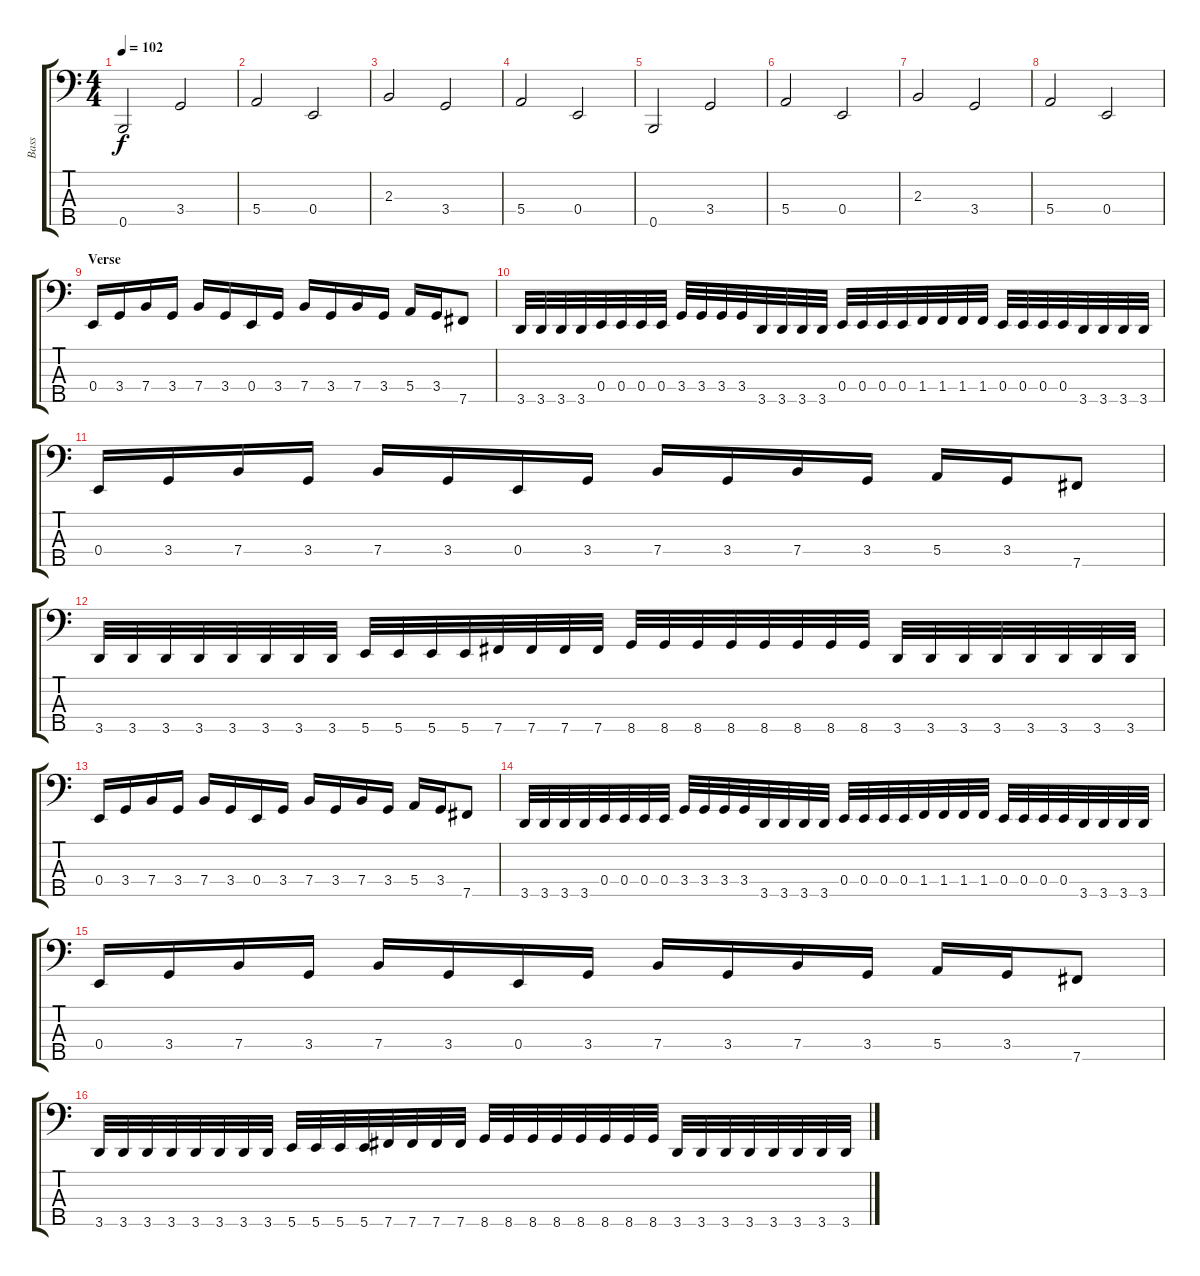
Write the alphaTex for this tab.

\track ("Bass" "Bass") {instrument electricbassfinger}
\staff {score tabs}
\tuning (G2 D2 A1 E1 B0) {hide}
\ts (4 4)
\tempo 102
\clef f4
\ks c
0.5.2{dy f} 3.4.2 |
5.4.2 0.4.2 |
2.3.2 3.4.2 |
5.4.2 0.4.2 |
0.5.2 3.4.2 |
5.4.2 0.4.2 |
2.3.2 3.4.2 |
5.4.2 0.4.2 |
\section ("" "Verse")
0.4.16 3.4.16 7.4.16 3.4.16 7.4.16 3.4.16 0.4.16 3.4.16 7.4.16 3.4.16 7.4.16 3.4.16 5.4.16 3.4.16 7.5.8 |
3.5.32 3.5.32 3.5.32 3.5.32 0.4.32 0.4.32 0.4.32 0.4.32 3.4.32 3.4.32 3.4.32 3.4.32 3.5.32 3.5.32 3.5.32 3.5.32 0.4.32 0.4.32 0.4.32 0.4.32 1.4.32 1.4.32 1.4.32 1.4.32 0.4.32 0.4.32 0.4.32 0.4.32 3.5.32 3.5.32 3.5.32 3.5.32 |
0.4.16 3.4.16 7.4.16 3.4.16 7.4.16 3.4.16 0.4.16 3.4.16 7.4.16 3.4.16 7.4.16 3.4.16 5.4.16 3.4.16 7.5.8 |
3.5.32 3.5.32 3.5.32 3.5.32 3.5.32 3.5.32 3.5.32 3.5.32 5.5.32 5.5.32 5.5.32 5.5.32 7.5.32 7.5.32 7.5.32 7.5.32 8.5.32 8.5.32 8.5.32 8.5.32 8.5.32 8.5.32 8.5.32 8.5.32 3.5.32 3.5.32 3.5.32 3.5.32 3.5.32 3.5.32 3.5.32 3.5.32 |
0.4.16 3.4.16 7.4.16 3.4.16 7.4.16 3.4.16 0.4.16 3.4.16 7.4.16 3.4.16 7.4.16 3.4.16 5.4.16 3.4.16 7.5.8 |
3.5.32 3.5.32 3.5.32 3.5.32 0.4.32 0.4.32 0.4.32 0.4.32 3.4.32 3.4.32 3.4.32 3.4.32 3.5.32 3.5.32 3.5.32 3.5.32 0.4.32 0.4.32 0.4.32 0.4.32 1.4.32 1.4.32 1.4.32 1.4.32 0.4.32 0.4.32 0.4.32 0.4.32 3.5.32 3.5.32 3.5.32 3.5.32 |
0.4.16 3.4.16 7.4.16 3.4.16 7.4.16 3.4.16 0.4.16 3.4.16 7.4.16 3.4.16 7.4.16 3.4.16 5.4.16 3.4.16 7.5.8 |
3.5.32 3.5.32 3.5.32 3.5.32 3.5.32 3.5.32 3.5.32 3.5.32 5.5.32 5.5.32 5.5.32 5.5.32 7.5.32 7.5.32 7.5.32 7.5.32 8.5.32 8.5.32 8.5.32 8.5.32 8.5.32 8.5.32 8.5.32 8.5.32 3.5.32 3.5.32 3.5.32 3.5.32 3.5.32 3.5.32 3.5.32 3.5.32
